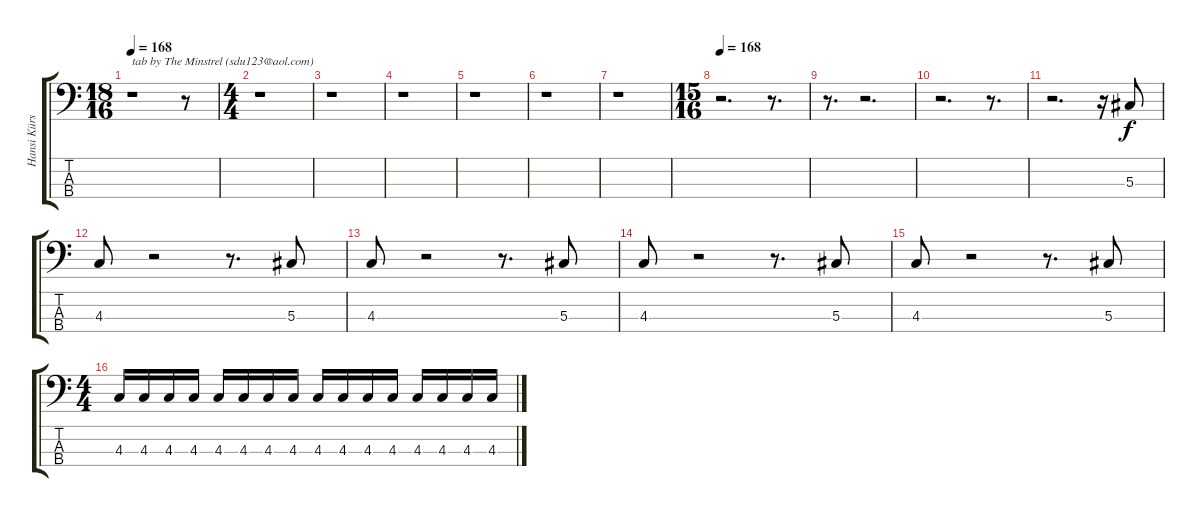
\track ("Hansi Kürsch" "Hansi Kürs") {instrument electricbassfinger}
\staff {score tabs}
\tuning (Gb2 Db2 Ab1 Eb1) {hide}
\ts (18 16)
\tempo 168
\tempo 110
\tempo 168
\clef f4
\ks c
r.1{txt "tab by The Minstrel (sdu123@aol.com)" dy f instrument electricbassfinger} r.8 |
\ts (4 4)
r.1 |
r.1 |
r.1 |
r.1 |
r.1 |
r.1 |
\ts (15 16)
\tempo 168
r.2{d} r.8{d} |
r.8{d} r.2{d} |
r.2{d} r.8{d} |
r.2{d} r.16 5.3.8 |
4.3.8 r.2 r.8{d} 5.3.8 |
4.3.8 r.2 r.8{d} 5.3.8 |
4.3.8 r.2 r.8{d} 5.3.8 |
4.3.8 r.2 r.8{d} 5.3.8 |
\ts (4 4)
4.3.16 4.3.16 4.3.16 4.3.16 4.3.16 4.3.16 4.3.16 4.3.16 4.3.16 4.3.16 4.3.16 4.3.16 4.3.16 4.3.16 4.3.16 4.3.16
